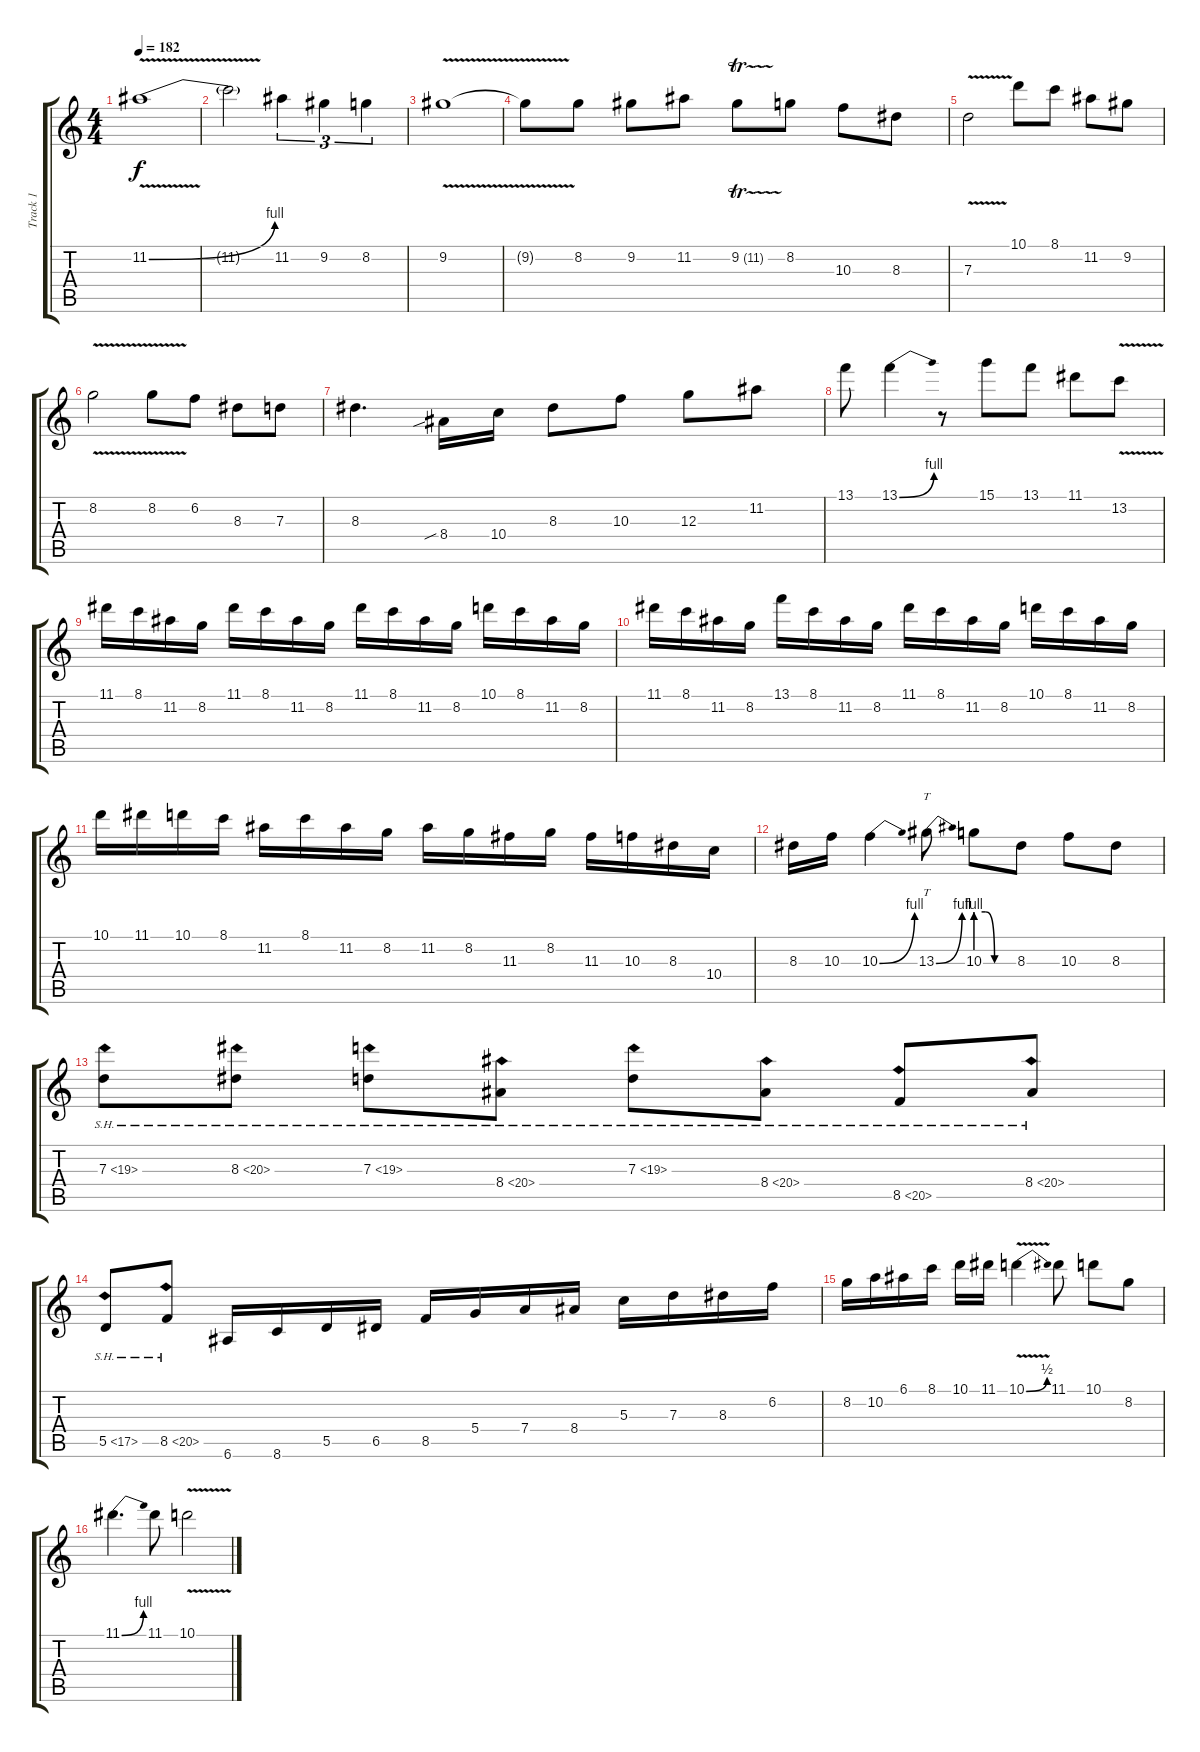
\track ("Track 1" "Track 1") {instrument overdrivenguitar}
\staff {score tabs}
\tuning (E4 B3 G3 D3 A2 E2) {hide}
\ts (4 4)
\tempo 182
\clef g2
\ks c
11.2{be (bend 0 0 60 4) v}.1{dy f} |
11.2{t}.2 11.2.4{tu (3 2)} 9.2.4{tu (3 2)} 8.2.4{tu (3 2)} |
9.2{v}.1 |
9.2{t}.8 8.2.8 9.2.8 11.2.8 9.2{tr (11 16)}.8 8.2.8 10.3.8 8.3.8 |
7.3{v}.2 10.1.8 8.1.8 11.2.8 9.2.8 |
8.2{v}.2 8.2{v}.8 6.2.8 8.3.8 7.3.8 |
8.3.4{d} 8.4{sib}.16 10.4.16 8.3.8 10.3.8 12.3.8 11.2.8 |
13.1.8 13.1{be (bend 0 0 60 4)}.4 r.8 15.1.8 13.1.8 11.1.8 13.2{v}.8 |
11.1.16 8.1.16 11.2.16 8.2.16 11.1.16 8.1.16 11.2.16 8.2.16 11.1.16 8.1.16 11.2.16 8.2.16 10.1.16 8.1.16 11.2.16 8.2.16 |
11.1.16 8.1.16 11.2.16 8.2.16 13.1.16 8.1.16 11.2.16 8.2.16 11.1.16 8.1.16 11.2.16 8.2.16 10.1.16 8.1.16 11.2.16 8.2.16 |
10.1.16 11.1.16 10.1.16 8.1.16 11.2.16 8.1.16 11.2.16 8.2.16 11.2.16 8.2.16 11.3.16 8.2.16 11.3.16 10.3.16 8.3.16 10.4.16 |
8.3.16 10.3.16 10.3{be (bend 0 0 60 4)}.4 13.3{be (bend 0 0 60 4)}.8{tt} 10.3{be (custom 0 4 15 4 30 0 60 0)}.8 8.3.8 10.3.8 8.3.8 |
7.3{sh 12}.8 8.3{sh 12}.8 7.3{sh 12}.8 8.4{sh 12}.8 7.3{sh 12}.8 8.4{sh 12}.8 8.5{sh 12}.8 8.4{sh 12}.8 |
5.5{sh 12}.8 8.5{sh 12}.8 6.6.16 8.6.16 5.5.16 6.5.16 8.5.16 5.4.16 7.4.16 8.4.16 5.3.16 7.3.16 8.3.16 6.2.16 |
8.2.16 10.2.16 6.1.16 8.1.16 10.1.16 11.1.16 10.1{be (bend 0 0 60 2) v}.4 11.1.8 10.1.8 8.2.8 |
11.1{be (bend 0 0 60 4)}.4{d} 11.1.8 10.1{v}.2
